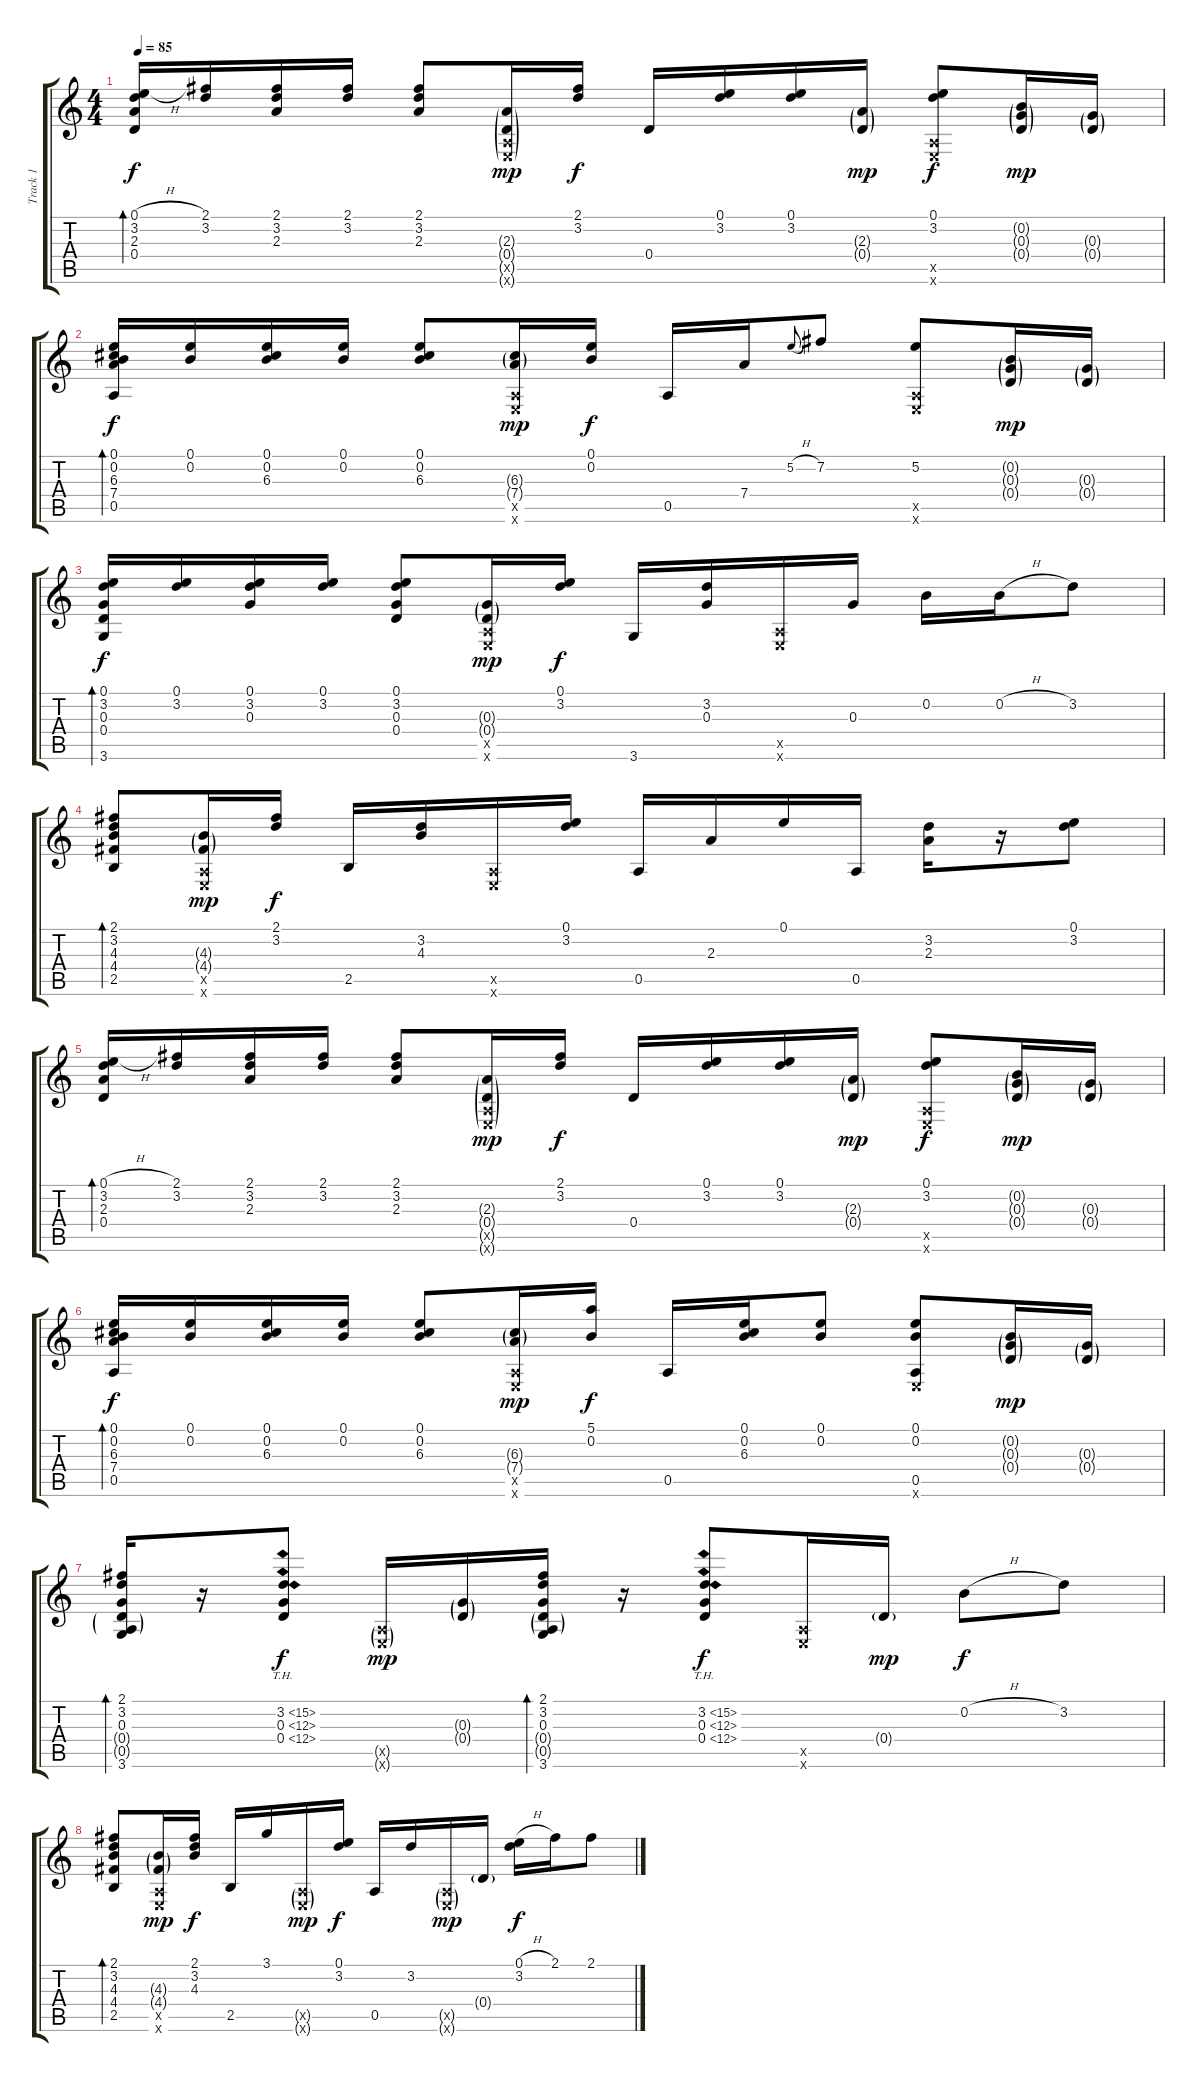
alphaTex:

\track ("Track 1" "Track 1") {instrument acousticguitarsteel}
\staff {score tabs}
\tuning (E4 B3 G3 D3 A2 E2) {hide}
\ts (4 4)
\tempo 85
\clef g2
\ks c
(0.1{h} 3.2 2.3 0.4).16{bd 60 dy f} (2.1 3.2).16 (2.1 3.2 2.3).16 (2.1 3.2).16 (2.1 3.2 2.3).8 (2.3{g} 0.4{g} 0.5{g x} 0.6{g x}).16{dy mp} (2.1 3.2).16{dy f} 0.4.16 (0.1 3.2).16 (0.1 3.2).16 (2.3{g} 0.4{g}).16{dy mp} (0.1 3.2 0.5{x} 0.6{x}).8{dy f} (0.2{g} 0.3{g} 0.4{g}).16{dy mp} (0.3{g} 0.4{g}).16 |
(0.1 0.2 6.3 7.4 0.5).16{bd 60 dy f} (0.1 0.2).16 (0.1 0.2 6.3).16 (0.1 0.2).16 (0.1 0.2 6.3).8 (6.3{g} 7.4{g} 0.5{x} 0.6{x}).16{dy mp} (0.1 0.2).16{dy f} 0.5.16 7.4.16 5.2{h}.8{gr onbeat} 7.2.8 (5.2 0.5{x} 0.6{x}).8 (0.2{g} 0.3{g} 0.4{g}).16{dy mp} (0.3{g} 0.4{g}).16 |
(0.1 3.2 0.3 0.4 3.6).16{bd 60 dy f} (0.1 3.2).16 (0.1 3.2 0.3).16 (0.1 3.2).16 (0.1 3.2 0.3 0.4).8 (0.3{g} 0.4{g} 0.5{x} 0.6{x}).16{dy mp} (0.1 3.2).16{dy f} 3.6.16 (3.2 0.3).16 (0.5{x} 0.6{x}).16 0.3.16 0.2.16 0.2{h}.16 3.2.8 |
(2.1 3.2 4.3 4.4 2.5).8{bd 120} (4.3{g} 4.4{g} 0.5{x} 0.6{x}).16{dy mp} (2.1 3.2).16{dy f} 2.5.16 (3.2 4.3).16 (0.5{x} 0.6{x}).16 (0.1 3.2).16 0.5.16 2.3.16 0.1.16 0.5.16 (3.2 2.3).16 r.16 (0.1 3.2).8 |
(0.1{h} 3.2 2.3 0.4).16{bd 60} (2.1 3.2).16 (2.1 3.2 2.3).16 (2.1 3.2).16 (2.1 3.2 2.3).8 (2.3{g} 0.4{g} 0.5{g x} 0.6{g x}).16{dy mp} (2.1 3.2).16{dy f} 0.4.16 (0.1 3.2).16 (0.1 3.2).16 (2.3{g} 0.4{g}).16{dy mp} (0.1 3.2 0.5{x} 0.6{x}).8{dy f} (0.2{g} 0.3{g} 0.4{g}).16{dy mp} (0.3{g} 0.4{g}).16 |
(0.1 0.2 6.3 7.4 0.5).16{bd 60 dy f} (0.1 0.2).16 (0.1 0.2 6.3).16 (0.1 0.2).16 (0.1 0.2 6.3).8 (6.3{g} 7.4{g} 0.5{x} 0.6{x}).16{dy mp} (5.1 0.2).16{dy f} 0.5.16 (0.1 0.2 6.3).16 (0.1 0.2).8 (0.1 0.2 0.5 0.6{x}).8 (0.2{g} 0.3{g} 0.4{g}).16{dy mp} (0.3{g} 0.4{g}).16 |
(2.1 3.2 0.3 0.4{g} 0.5{g} 3.6).16{bd 60} r.16 (3.2{th 12} 0.3{th 12} 0.4{th 12}).8{dy f} (0.5{g x} 0.6{g x}).16{dy mp} (0.3{g} 0.4{g}).16 (2.1 3.2 0.3 0.4{g} 0.5{g} 3.6).16{bd 60} r.16 (3.2{th 12} 0.3{th 12} 0.4{th 12}).8{dy f} (0.5{x} 0.6{x}).16 0.4{g}.16{dy mp} 0.2{h}.8{dy f} 3.2.8 |
(2.1 3.2 4.3 4.4 2.5).8{bd 60} (4.3{g} 4.4{g} 0.5{x} 0.6{x}).16{dy mp} (2.1 3.2 4.3).16{dy f} 2.5.16 3.1.16 (0.5{g x} 0.6{g x}).16{dy mp} (0.1 3.2).16{dy f} 0.5.16 3.2.16 (0.5{g x} 0.6{g x}).16{dy mp} 0.4{g}.16 (0.1{h} 3.2).16{dy f} 2.1.16 2.1.8
